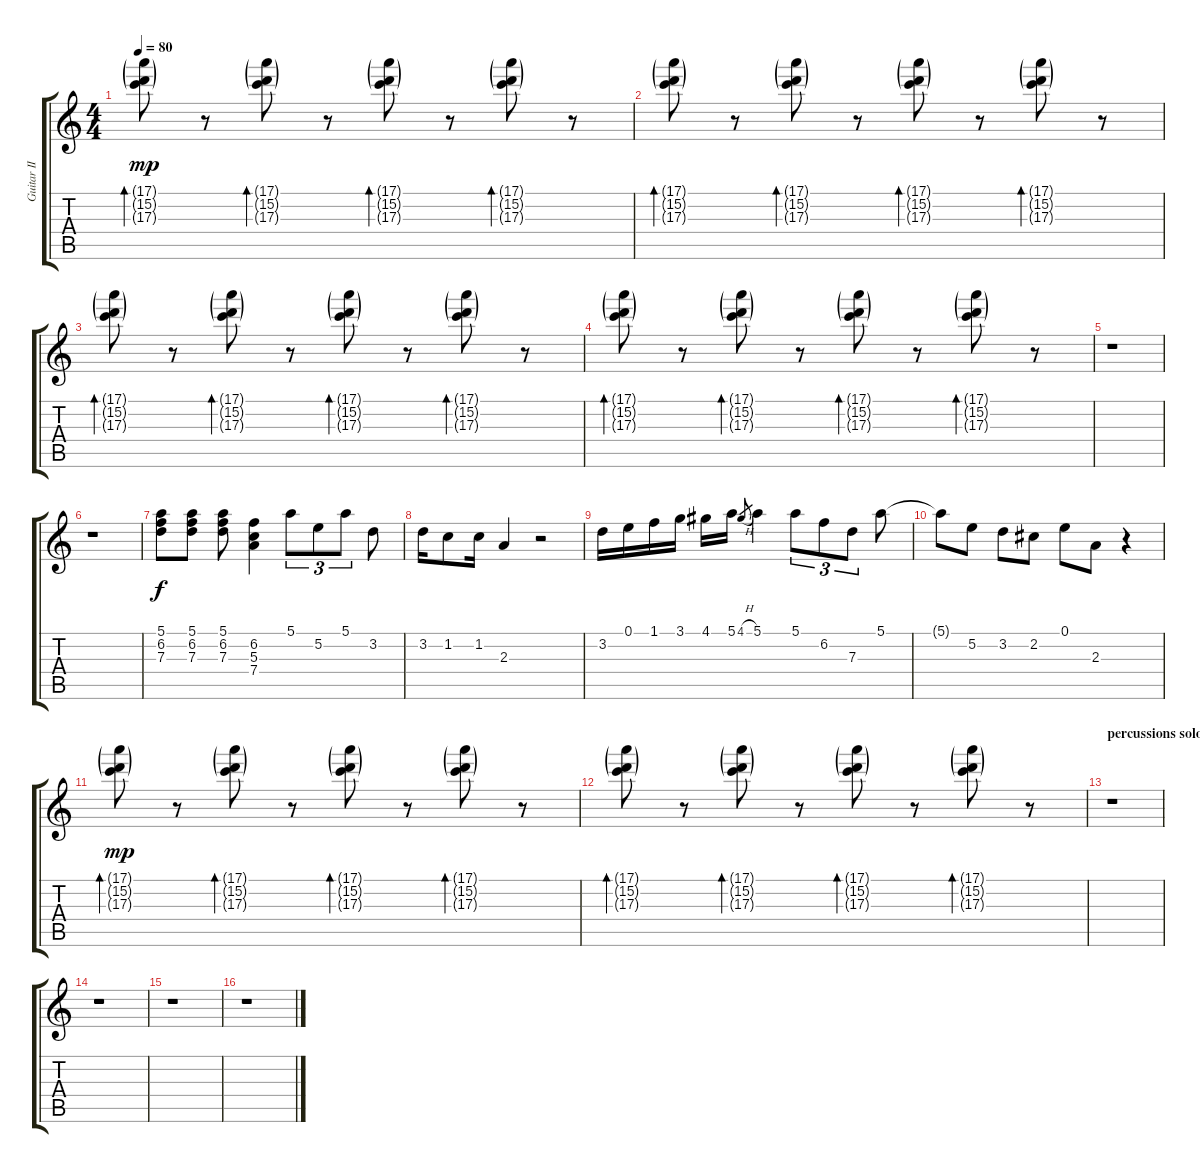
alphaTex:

\track ("Guitar II" "Guitar II") {instrument acousticguitarsteel}
\staff {score tabs}
\tuning (E4 B3 G3 D3 A2 E2) {hide}
\ts (4 4)
\tempo 80
\clef g2
\ks aminor
(17.1{g} 15.2{g} 17.3{g}).8{bd 240 dy mp} r.8 (17.1{g} 15.2{g} 17.3{g}).8{bd 240} r.8 (17.1{g} 15.2{g} 17.3{g}).8{bd 240} r.8 (17.1{g} 15.2{g} 17.3{g}).8{bd 240} r.8 |
(17.1{g} 15.2{g} 17.3{g}).8{bd 240} r.8 (17.1{g} 15.2{g} 17.3{g}).8{bd 240} r.8 (17.1{g} 15.2{g} 17.3{g}).8{bd 240} r.8 (17.1{g} 15.2{g} 17.3{g}).8{bd 240} r.8 |
(17.1{g} 15.2{g} 17.3{g}).8{bd 240} r.8 (17.1{g} 15.2{g} 17.3{g}).8{bd 240} r.8 (17.1{g} 15.2{g} 17.3{g}).8{bd 240} r.8 (17.1{g} 15.2{g} 17.3{g}).8{bd 240} r.8 |
(17.1{g} 15.2{g} 17.3{g}).8{bd 240} r.8 (17.1{g} 15.2{g} 17.3{g}).8{bd 240} r.8 (17.1{g} 15.2{g} 17.3{g}).8{bd 240} r.8 (17.1{g} 15.2{g} 17.3{g}).8{bd 240} r.8 |
r.1 |
r.1 |
(5.1 6.2 7.3).8{dy f} (5.1 6.2 7.3).8 (5.1 6.2 7.3).8 (6.2 5.3 7.4).4 5.1.8{tu (3 2)} 5.2.8{tu (3 2)} 5.1.8{tu (3 2)} 3.2.8 |
3.2.16 1.2.8 1.2.16 2.3.4 r.2 |
3.2.16 0.1.16 1.1.16 3.1.16 4.1.16 5.1.16 4.1{h}.8{gr} 5.1.4 5.1.8{tu (3 2)} 6.2.8{tu (3 2)} 7.3.8{tu (3 2)} 5.1.8 |
5.1{t}.8 5.2.8 3.2.8 2.2.8 0.1.8 2.3.8 r.4 |
(17.1{g} 15.2{g} 17.3{g}).8{bd 240 dy mp} r.8 (17.1{g} 15.2{g} 17.3{g}).8{bd 240} r.8 (17.1{g} 15.2{g} 17.3{g}).8{bd 240} r.8 (17.1{g} 15.2{g} 17.3{g}).8{bd 240} r.8 |
(17.1{g} 15.2{g} 17.3{g}).8{bd 240} r.8 (17.1{g} 15.2{g} 17.3{g}).8{bd 240} r.8 (17.1{g} 15.2{g} 17.3{g}).8{bd 240} r.8 (17.1{g} 15.2{g} 17.3{g}).8{bd 240} r.8 |
\section ("" "percussions solo")
r.1 |
r.1 |
r.1 |
r.1
